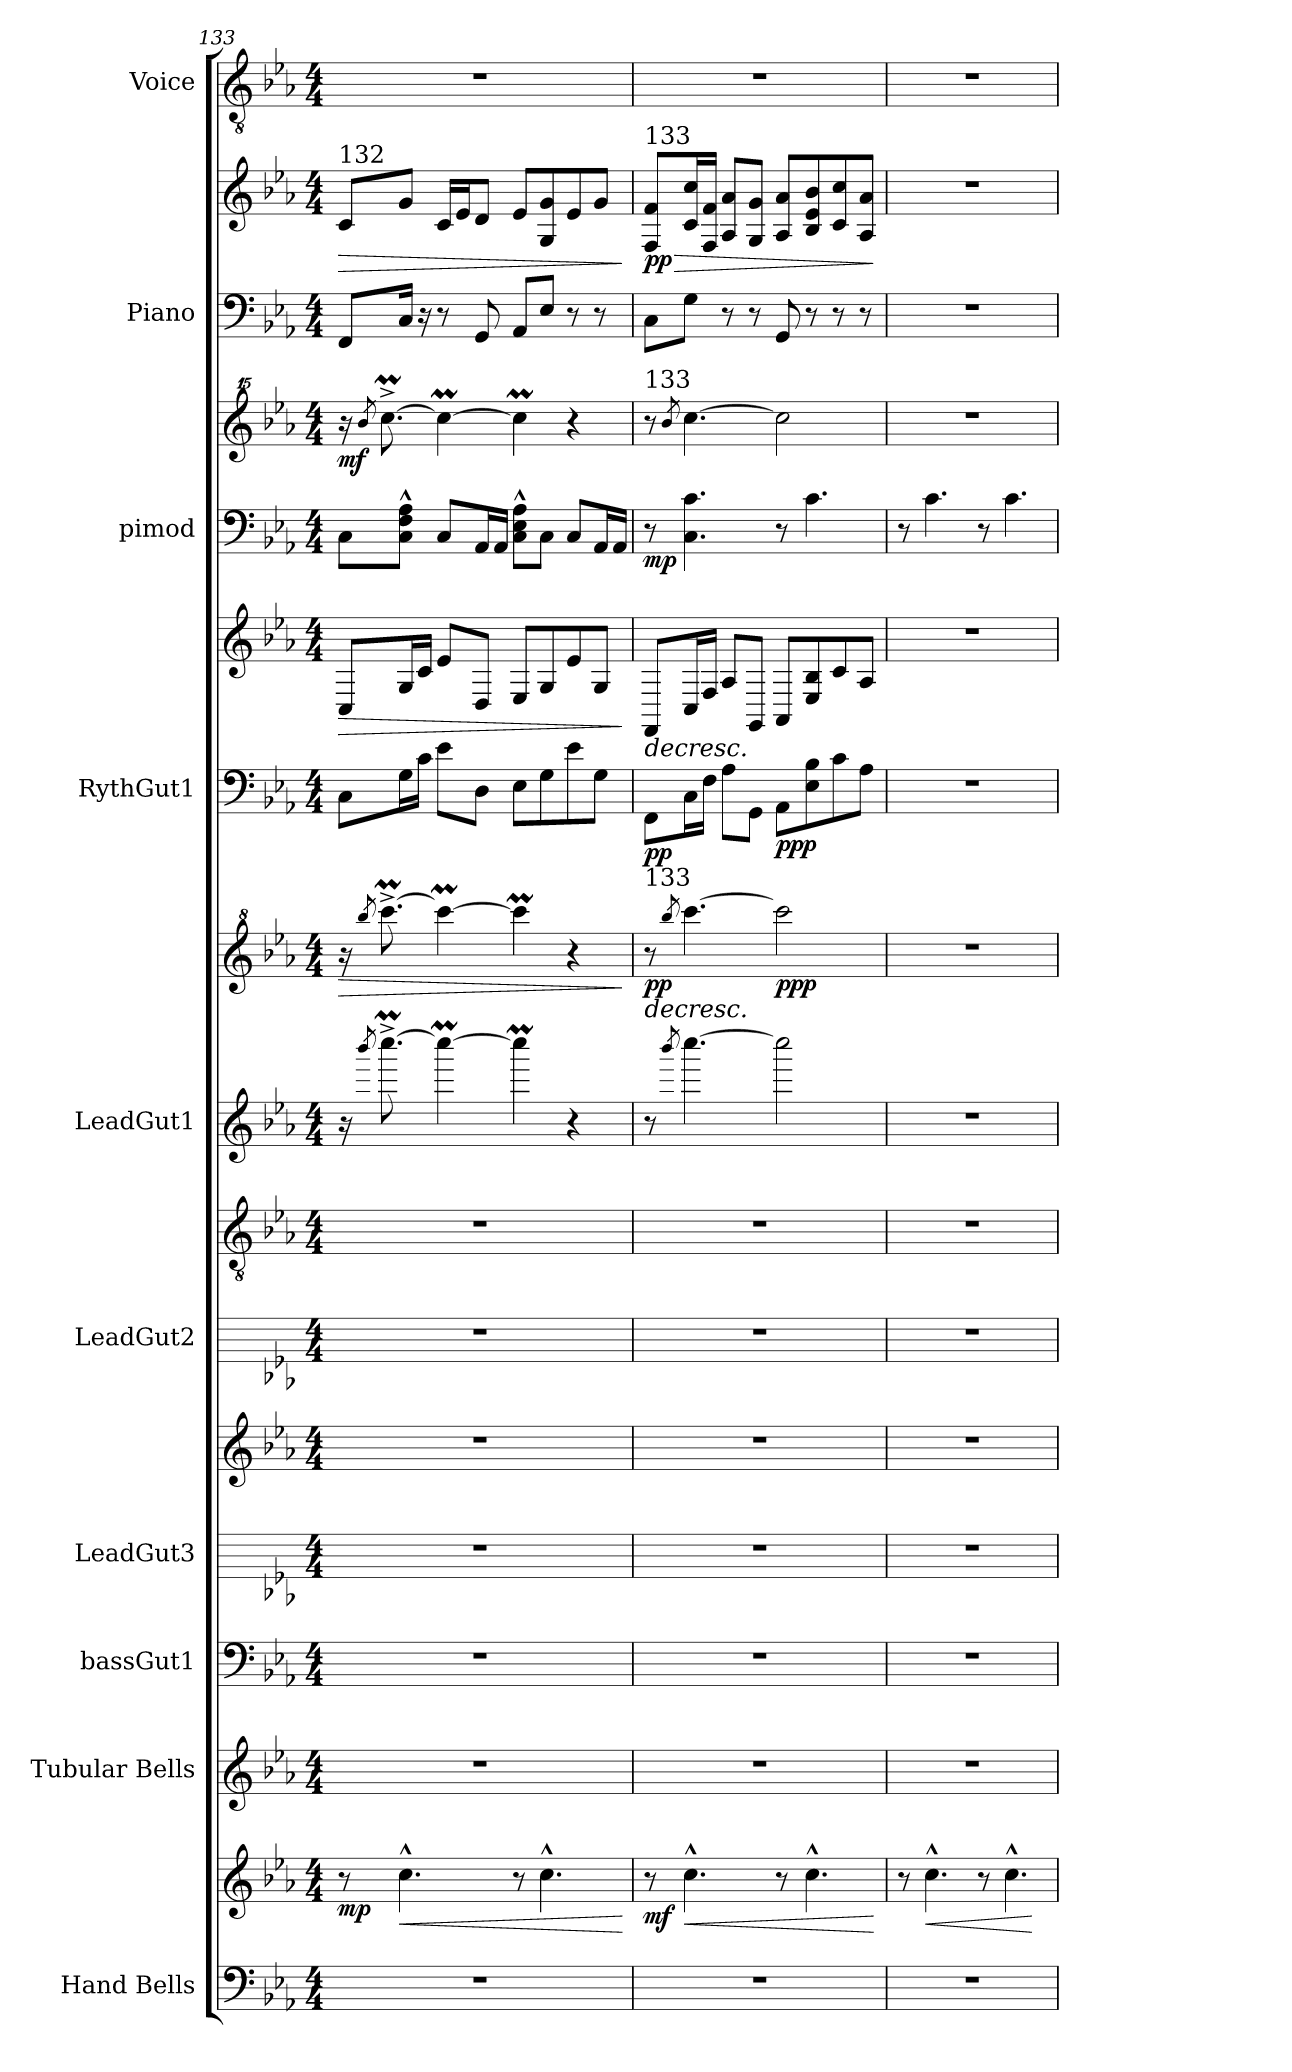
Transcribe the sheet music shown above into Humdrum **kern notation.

**kern	**kern	**dynam	**kern	**kern	**kern	**kern	**kern	**kern	**kern	**kern	**dynam	**kern	**kern	**dynam	**kern	**kern	**dynam	**kern	**kern	**dynam	**kern
*part10	*part10	*part10	*part9	*part8	*part7	*part7	*part6	*part6	*part5	*part5	*part5	*part4	*part4	*part4	*part3	*part3	*part3	*part2	*part2	*part2	*part1
*staff17	*staff16	*staff16/17	*staff15	*staff14	*staff13	*staff12	*staff11	*staff10	*staff9	*staff8	*staff8/9	*staff7	*staff6	*staff6/7	*staff5	*staff4	*staff4/5	*staff3	*staff2	*staff2/3	*staff1
*I"Hand Bells	*	*	*I"Tubular Bells	*I"bassGut1	*I"LeadGut3	*	*I"LeadGut2	*	*I"LeadGut1	*	*	*I"RythGut1	*	*	*I"pimod	*	*	*I"Piano	*	*	*I"Voice
*I'Ha. Be.	*	*	*I'Tu. Be.	*I'bassGut1	*I'LeadGut3	*	*I'LeadGut2	*	*I'LeadGut1	*	*	*I'RythGut1	*	*	*I'pimod	*	*	*I'Pno.	*	*	*I'Vo.
!!LO:PB:g=z
*clefF4	*clefG2	*	*clefG2	*clefF4	*	*clefG2	*	*clefGv2	*	*clefG^2	*	*	*clefG2	*	*clefF4	*clefG^^2	*	*clefF4	*clefG2	*	*clefGv2
*k[b-e-a-]	*k[b-e-a-]	*	*k[b-e-a-]	*k[b-e-a-]	*k[b-e-a-]	*k[b-e-a-]	*k[b-e-a-]	*k[b-e-a-]	*k[b-e-a-]	*k[b-e-a-]	*	*k[b-e-a-]	*k[b-e-a-]	*	*k[b-e-a-]	*k[b-e-a-]	*	*k[b-e-a-]	*k[b-e-a-]	*	*k[b-e-a-]
*M4/4	*M4/4	*	*M4/4	*M4/4	*M4/4	*M4/4	*M4/4	*M4/4	*M4/4	*M4/4	*	*M4/4	*M4/4	*	*M4/4	*M4/4	*	*M4/4	*M4/4	*	*M4/4
=133	=133	=133	=133	=133	=133	=133	=133	=133	=133	=133	=133	=133	=133	=133	=133	=133	=133	=133	=133	=133	=133
!	!	!	!	!	!	!	!	!	!	!	!	!	!	!	!	!	!	!	!LO:TX:a:t=132	!	!
!	!	!LO:DY:b	!	!	!	!	!	!	!	!	!LO:HP:b	!	!	!LO:HP:b	!	!	!LO:DY:b	!	!	!LO:HP:b	!
1r	8r	mp	1r	1r	1r	1r	1r	1r	16r	16r	>	8C\L	8C/L	>	8C\L	16r	mf	8FF/L	8c/L	>	1r
.	.	.	.	.	.	.	.	.	8qbbb-/	8qbbb-/	.	.	.	.	.	8qbbb-/	.	.	.	.	.
.	.	.	.	.	.	.	.	.	[8.ccccM^\	[8.ccccM^\	.	.	.	.	.	[8.ccccM^\	.	.	.	.	.
!	!	!LO:HP:b	!	!	!	!	!	!	!	!	!	!	!	!	!	!	!	!	!	!	!
.	4.cc^^\	<	.	.	.	.	.	.	.	.	.	16G\L	16G/L	.	8C\^^ 8F\^^ 8A-\^^J	.	.	16C/Jk	8g/J	.	.
.	.	.	.	.	.	.	.	.	.	.	.	16c\JJ	16c/JJ	.	.	.	.	16r	.	.	.
.	.	.	.	.	.	.	.	.	4ccccM\_	4ccccM\_	.	8e-\L	8e-/L	.	8C/L	4ccccM\_	.	8r	16c/LL	.	.
.	.	.	.	.	.	.	.	.	.	.	.	.	.	.	.	.	.	.	16e-/J	.	.
.	.	.	.	.	.	.	.	.	.	.	.	8D\J	8D/J	.	16AA-/L	.	.	8GG/	8d/J	.	.
.	.	.	.	.	.	.	.	.	.	.	.	.	.	.	16AA-/JJ	.	.	.	.	.	.
.	8r	.	.	.	.	.	.	.	4ccccM\]	4ccccM\]	.	8E-\L	8E-/L	.	8C\^^ 8E-\^^ 8A-\^^L	4ccccM\]	.	8AA-/L	8e-/L	.	.
.	4.cc^^\	.	.	.	.	.	.	.	.	.	.	8G\	8G/	.	8C\J	.	.	8E-/J	8G/ 8g/	.	.
.	.	.	.	.	.	.	.	.	4r	4r	.	8e-\	8e-/	.	8C/L	4r	.	8r	8e-/	.	.
.	.	.	.	.	.	.	.	.	.	.	.	8G\J	8G/J	.	16AA-/L	.	.	8r	8g/J	.	.
.	.	.	.	.	.	.	.	.	.	.	.	.	.	.	16AA-/JJ	.	.	.	.	.	.
.	.	[	.	.	.	.	.	.	.	.	]	.	.	]	.	.	.	.	.	]	.
=134	=134	=134	=134	=134	=134	=134	=134	=134	=134	=134	=134	=134	=134	=134	=134	=134	=134	=134	=134	=134	=134
!	!	!	!	!	!	!	!	!	!	!	!	!	!	!	!	!	!	!	!LO:TX:a:t=133	!	!
!	!	!	!	!	!	!	!	!	!	!	!	!	!	!	!	!LO:TX:a:t=133	!	!	!	!	!
!	!	!	!	!	!	!	!	!	!	!LO:TX:a:t=133	!	!	!	!	!	!	!	!	!	!	!
!	!	!LO:DY:b	!	!	!	!	!	!	!	!	!LO:HP:b	!	!	!LO:HP:b	!	!	!	!	!	!LO:HP:b	!
!	!	!	!	!	!	!	!	!	!	!	!LO:DY:n=1:b	!	!	!LO:DY:n=1:b=2	!	!	!LO:DY:b=2	!	!	!LO:DY:n=1:b	!
1r	8r	mf	1r	1r	1r	1r	1r	1r	8r	8r	> pp	8FF\L	8FF/L	> pp	8r	8r	mp	8C\L	8F/ 8f/L	> pp	1r
.	.	.	.	.	.	.	.	.	8qbbb-/	8qbbb-/	.	.	.	.	.	8qbbb-/	.	.	.	.	.
!	!	!LO:HP:b	!	!	!	!	!	!	!	!	!	!	!	!	!	!	!LO:DY:b=2	!	!	!	!
!	!	!	!	!	!	!	!	!	!	!	!	!	!	!	!	!	!LO:DY:n=1:b	!	!	!	!
.	4.cc^^\	<	.	.	.	.	.	.	[4.cccc\	[4.cccc\	.	16C\L	16C/L	.	4.C\ 4.c\	[4.cccc\	p mf	8G\J	16c/ 16cc/L	.	.
.	.	.	.	.	.	.	.	.	.	.	.	16F\JJ	16F/JJ	.	.	.	.	.	16F/ 16f/JJ	.	.
.	.	.	.	.	.	.	.	.	.	.	.	8A-\L	8A-/L	.	.	.	.	8r	8A-/ 8a-/L	.	.
.	.	.	.	.	.	.	.	.	.	.	.	8GG\J	8GG/J	.	.	.	.	8r	8G/ 8g/J	.	.
!	!	!	!	!	!	!	!	!	!	!	!LO:DY:n=2:b	!	!	!LO:DY:n=2:b=2	!	!	!	!	!	!	!
.	8r	.	.	.	.	.	.	.	2cccc\]	2cccc\]	ppp	8AA-\L	8AA-/L	ppp	8r	2cccc\]	.	8GG/	8A-/ 8a-/L	.	.
.	4.cc^^\	.	.	.	.	.	.	.	.	.	.	8E-\ 8B-\	8E-/ 8B-/	.	4.c\	.	.	8r	8B-/ 8e-/ 8b-/	.	.
.	.	.	.	.	.	.	.	.	.	.	.	8c\	8c/	.	.	.	.	8r	8c/ 8cc/	.	.
.	.	.	.	.	.	.	.	.	.	.	.	8A-\J	8A-/J	.	.	.	.	8r	8A-/ 8a-/J	.	.
.	.	[	.	.	.	.	.	.	.	.	]	.	.	]	.	.	.	.	.	]	.
=135	=135	=135	=135	=135	=135	=135	=135	=135	=135	=135	=135	=135	=135	=135	=135	=135	=135	=135	=135	=135	=135
1r	8r	.	1r	1r	1r	1r	1r	1r	1r	1r	.	1r	1r	.	8r	1r	.	1r	1r	.	1r
!	!	!LO:HP:b	!	!	!	!	!	!	!	!	!	!	!	!	!	!	!	!	!	!	!
.	4.cc^^\	<	.	.	.	.	.	.	.	.	.	.	.	.	4.c\	.	.	.	.	.	.
.	8r	.	.	.	.	.	.	.	.	.	.	.	.	.	8r	.	.	.	.	.	.
.	4.cc^^\	.	.	.	.	.	.	.	.	.	.	.	.	.	4.c\	.	.	.	.	.	.
.	.	[	.	.	.	.	.	.	.	.	.	.	.	.	.	.	.	.	.	.	.
=	=	=	=	=	=	=	=	=	=	=	=	=	=	=	=	=	=	=	=	=	=
*-	*-	*-	*-	*-	*-	*-	*-	*-	*-	*-	*-	*-	*-	*-	*-	*-	*-	*-	*-	*-	*-
